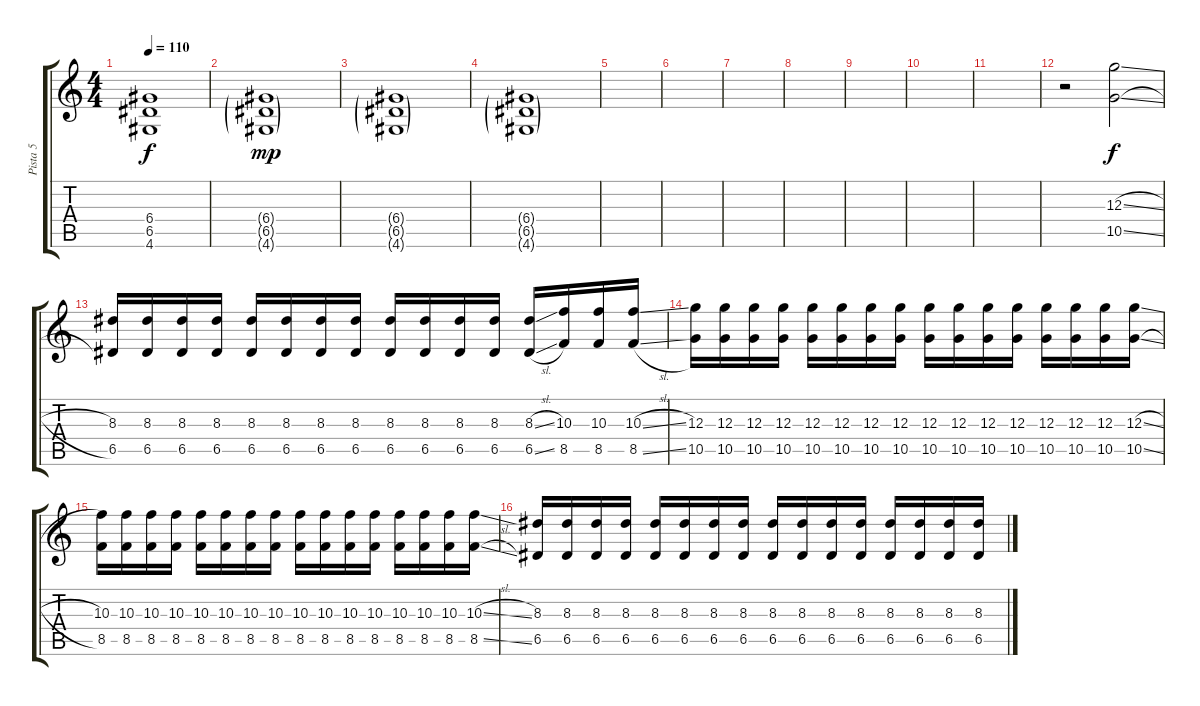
\track ("Pista 5" "Pista 5") {instrument distortionguitar}
\staff {score tabs}
\tuning (E4 B3 G3 D3 A2 E2) {hide}
\ts (4 4)
\tempo 110
\clef g2
\ks c
(6.4 6.5 4.6).1{dy f} |
(6.4{g} 6.5{g} 4.6{g}).1{dy mp} |
(6.4{g} 6.5{g} 4.6{g}).1 |
(6.4{g} 6.5{g} 4.6{g}).1 |
|
|
|
|
|
|
|
r.2 (12.3{sl} 10.5{sl}).2{dy f} |
(8.3 6.5).16 (8.3 6.5).16 (8.3 6.5).16 (8.3 6.5).16 (8.3 6.5).16 (8.3 6.5).16 (8.3 6.5).16 (8.3 6.5).16 (8.3 6.5).16 (8.3 6.5).16 (8.3 6.5).16 (8.3 6.5).16 (8.3{sl} 6.5{sl}).16 (10.3 8.5).16 (10.3 8.5).16 (10.3{sl} 8.5{sl}).16 |
(12.3 10.5).16 (12.3 10.5).16 (12.3 10.5).16 (12.3 10.5).16 (12.3 10.5).16 (12.3 10.5).16 (12.3 10.5).16 (12.3 10.5).16 (12.3 10.5).16 (12.3 10.5).16 (12.3 10.5).16 (12.3 10.5).16 (12.3 10.5).16 (12.3 10.5).16 (12.3 10.5).16 (12.3{sl} 10.5{sl}).16 |
(10.3 8.5).16 (10.3 8.5).16 (10.3 8.5).16 (10.3 8.5).16 (10.3 8.5).16 (10.3 8.5).16 (10.3 8.5).16 (10.3 8.5).16 (10.3 8.5).16 (10.3 8.5).16 (10.3 8.5).16 (10.3 8.5).16 (10.3 8.5).16 (10.3 8.5).16 (10.3 8.5).16 (10.3{sl} 8.5{sl}).16 |
(8.3 6.5).16 (8.3 6.5).16 (8.3 6.5).16 (8.3 6.5).16 (8.3 6.5).16 (8.3 6.5).16 (8.3 6.5).16 (8.3 6.5).16 (8.3 6.5).16 (8.3 6.5).16 (8.3 6.5).16 (8.3 6.5).16 (8.3 6.5).16 (8.3 6.5).16 (8.3 6.5).16 (8.3 6.5).16
